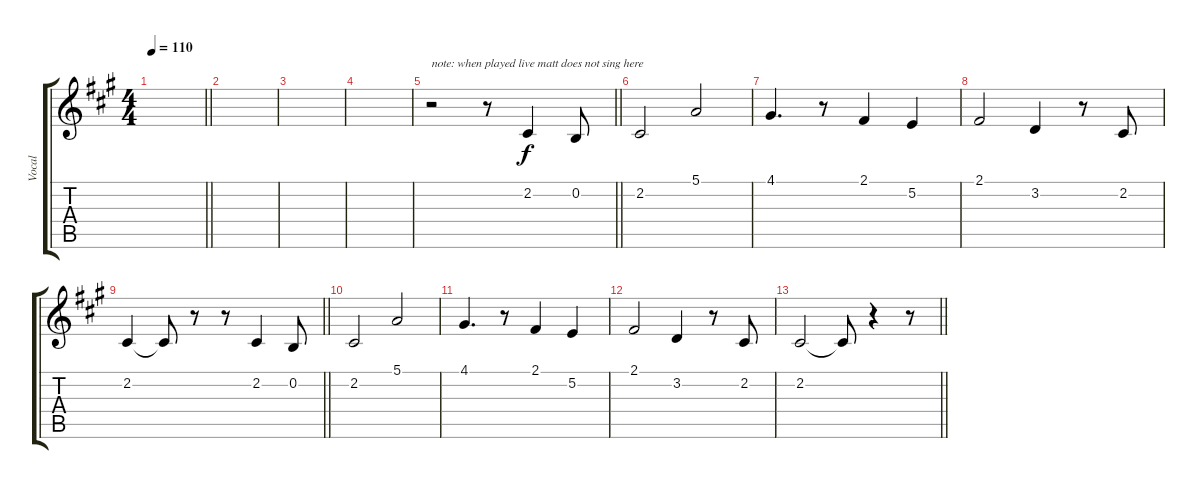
\track ("Vocal" "Vocal") {instrument flute}
\staff {score tabs}
\tuning (E4 B3 G3 D3 A2 E2) {hide}
\ts (4 4)
\tempo 110
\clef g2
\barLineRight lightlight
\ks f#minor
|
\section ("" "")
|
|
|
\barLineRight lightlight
r.2{txt "note: when played live matt does not sing here"} r.8 2.2.4 0.2.8 |
\section ("" "")
2.2.2 5.1.2 |
4.1.4{d} r.8 2.1.4 5.2.4 |
2.1.2 3.2.4 r.8 2.2.8 |
\barLineRight lightlight
2.2.4 2.2{t}.8 r.8 r.8 2.2.4 0.2.8 |
\section ("" "")
2.2.2 5.1.2 |
4.1.4{d} r.8 2.1.4 5.2.4 |
2.1.2 3.2.4 r.8 2.2.8 |
\barLineRight lightlight
2.2.2 2.2{t}.8 r.4 r.8
